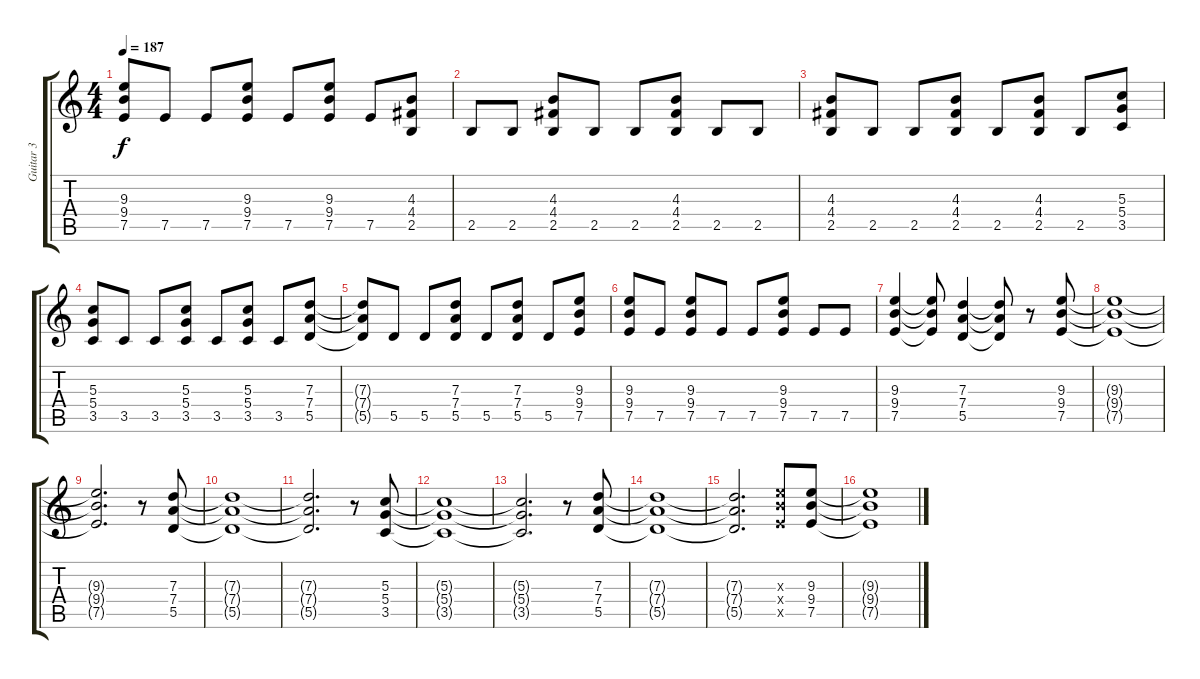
\track ("Guitar 3" "Guitar 3") {instrument overdrivenguitar}
\staff {score tabs}
\tuning (E4 B3 G3 D3 A2 E2) {hide}
\ts (4 4)
\tempo 187
\clef g2
\ks c
(9.3 9.4 7.5).8{dy f} 7.5.8 7.5.8 (9.3 9.4 7.5).8 7.5.8 (9.3 9.4 7.5).8 7.5.8 (4.3 4.4 2.5).8 |
2.5.8 2.5.8 (4.3 4.4 2.5).8 2.5.8 2.5.8 (4.3 4.4 2.5).8 2.5.8 2.5.8 |
(4.3 4.4 2.5).8 2.5.8 2.5.8 (4.3 4.4 2.5).8 2.5.8 (4.3 4.4 2.5).8 2.5.8 (5.3 5.4 3.5).8 |
(5.3 5.4 3.5).8 3.5.8 3.5.8 (5.3 5.4 3.5).8 3.5.8 (5.3 5.4 3.5).8 3.5.8 (7.3 7.4 5.5).8 |
(7.3{t} 7.4{t} 5.5{t}).8 5.5.8 5.5.8 (7.3 7.4 5.5).8 5.5.8 (7.3 7.4 5.5).8 5.5.8 (9.3 9.4 7.5).8 |
(9.3 9.4 7.5).8 7.5.8 (9.3 9.4 7.5).8 7.5.8 7.5.8 (9.3 9.4 7.5).8 7.5.8 7.5.8 |
(9.3 9.4 7.5).4 (9.3{t} 9.4{t} 7.5{t}).8 (7.3 7.4 5.5).4 (7.3{t} 7.4{t} 5.5{t}).8 r.8 (9.3 9.4 7.5).8 |
(9.3{t} 9.4{t} 7.5{t}).1 |
(9.3{t} 9.4{t} 7.5{t}).2{d} r.8 (7.3 7.4 5.5).8 |
(7.3{t} 7.4{t} 5.5{t}).1 |
(7.3{t} 7.4{t} 5.5{t}).2{d} r.8 (5.3 5.4 3.5).8 |
(5.3{t} 5.4{t} 3.5{t}).1 |
(5.3{t} 5.4{t} 3.5{t}).2{d} r.8 (7.3 7.4 5.5).8 |
(7.3{t} 7.4{t} 5.5{t}).1 |
(7.3{t} 7.4{t} 5.5{t}).2{d} (9.3{x} 9.4{x} 7.5{x}).8 (9.3 9.4 7.5).8 |
(9.3{t} 9.4{t} 7.5{t}).1
